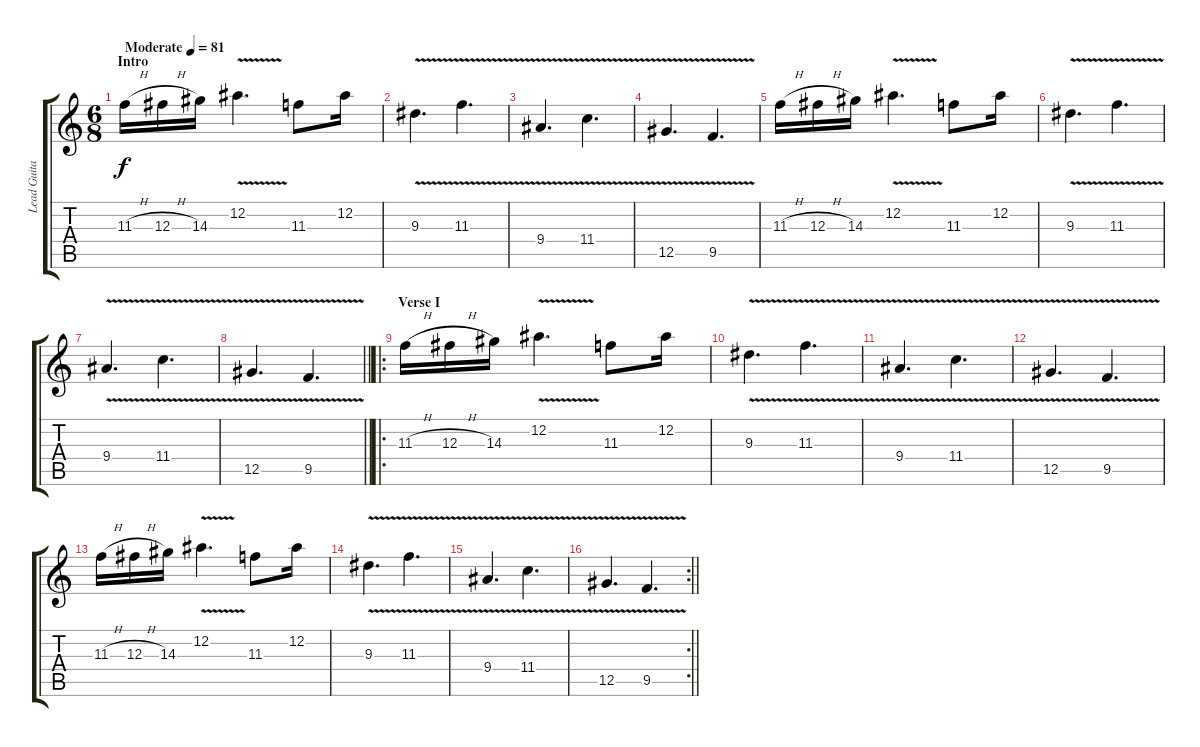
\track ("Lead Guitar II" "Lead Guita") {instrument acousticguitarsteel}
\staff {score tabs}
\tuning (Eb4 Bb3 Gb3 Db3 Ab2 Eb2) {hide}
\ts (6 8)
\section ("" "Intro")
\tempo (81 "Moderate")
\clef g2
\ks c
11.3{h}.16{dy f instrument acousticguitarsteel} 12.3{h}.16 14.3.16 12.2{v}.4{d} 11.3.8 12.2.16 |
9.3{v}.4{d} 11.3{v}.4{d} |
9.4{v}.4{d} 11.4{v}.4{d} |
12.5{v}.4{d} 9.5{v}.4{d} |
11.3{h}.16 12.3{h}.16 14.3.16 12.2{v}.4{d} 11.3.8 12.2.16 |
9.3{v}.4{d} 11.3{v}.4{d} |
9.4{v}.4{d} 11.4{v}.4{d} |
\barLineRight lightlight
12.5{v}.4{d} 9.5{v}.4{d} |
\ro
\section ("" "Verse I")
11.3{h}.16 12.3{h}.16 14.3.16 12.2{v}.4{d} 11.3.8 12.2.16 |
9.3{v}.4{d} 11.3{v}.4{d} |
9.4{v}.4{d} 11.4{v}.4{d} |
12.5{v}.4{d} 9.5{v}.4{d} |
11.3{h}.16 12.3{h}.16 14.3.16 12.2{v}.4{d} 11.3.8 12.2.16 |
9.3{v}.4{d} 11.3{v}.4{d} |
9.4{v}.4{d} 11.4{v}.4{d} |
\rc 2
\barLineRight lightlight
12.5{v}.4{d} 9.5{v}.4{d}
